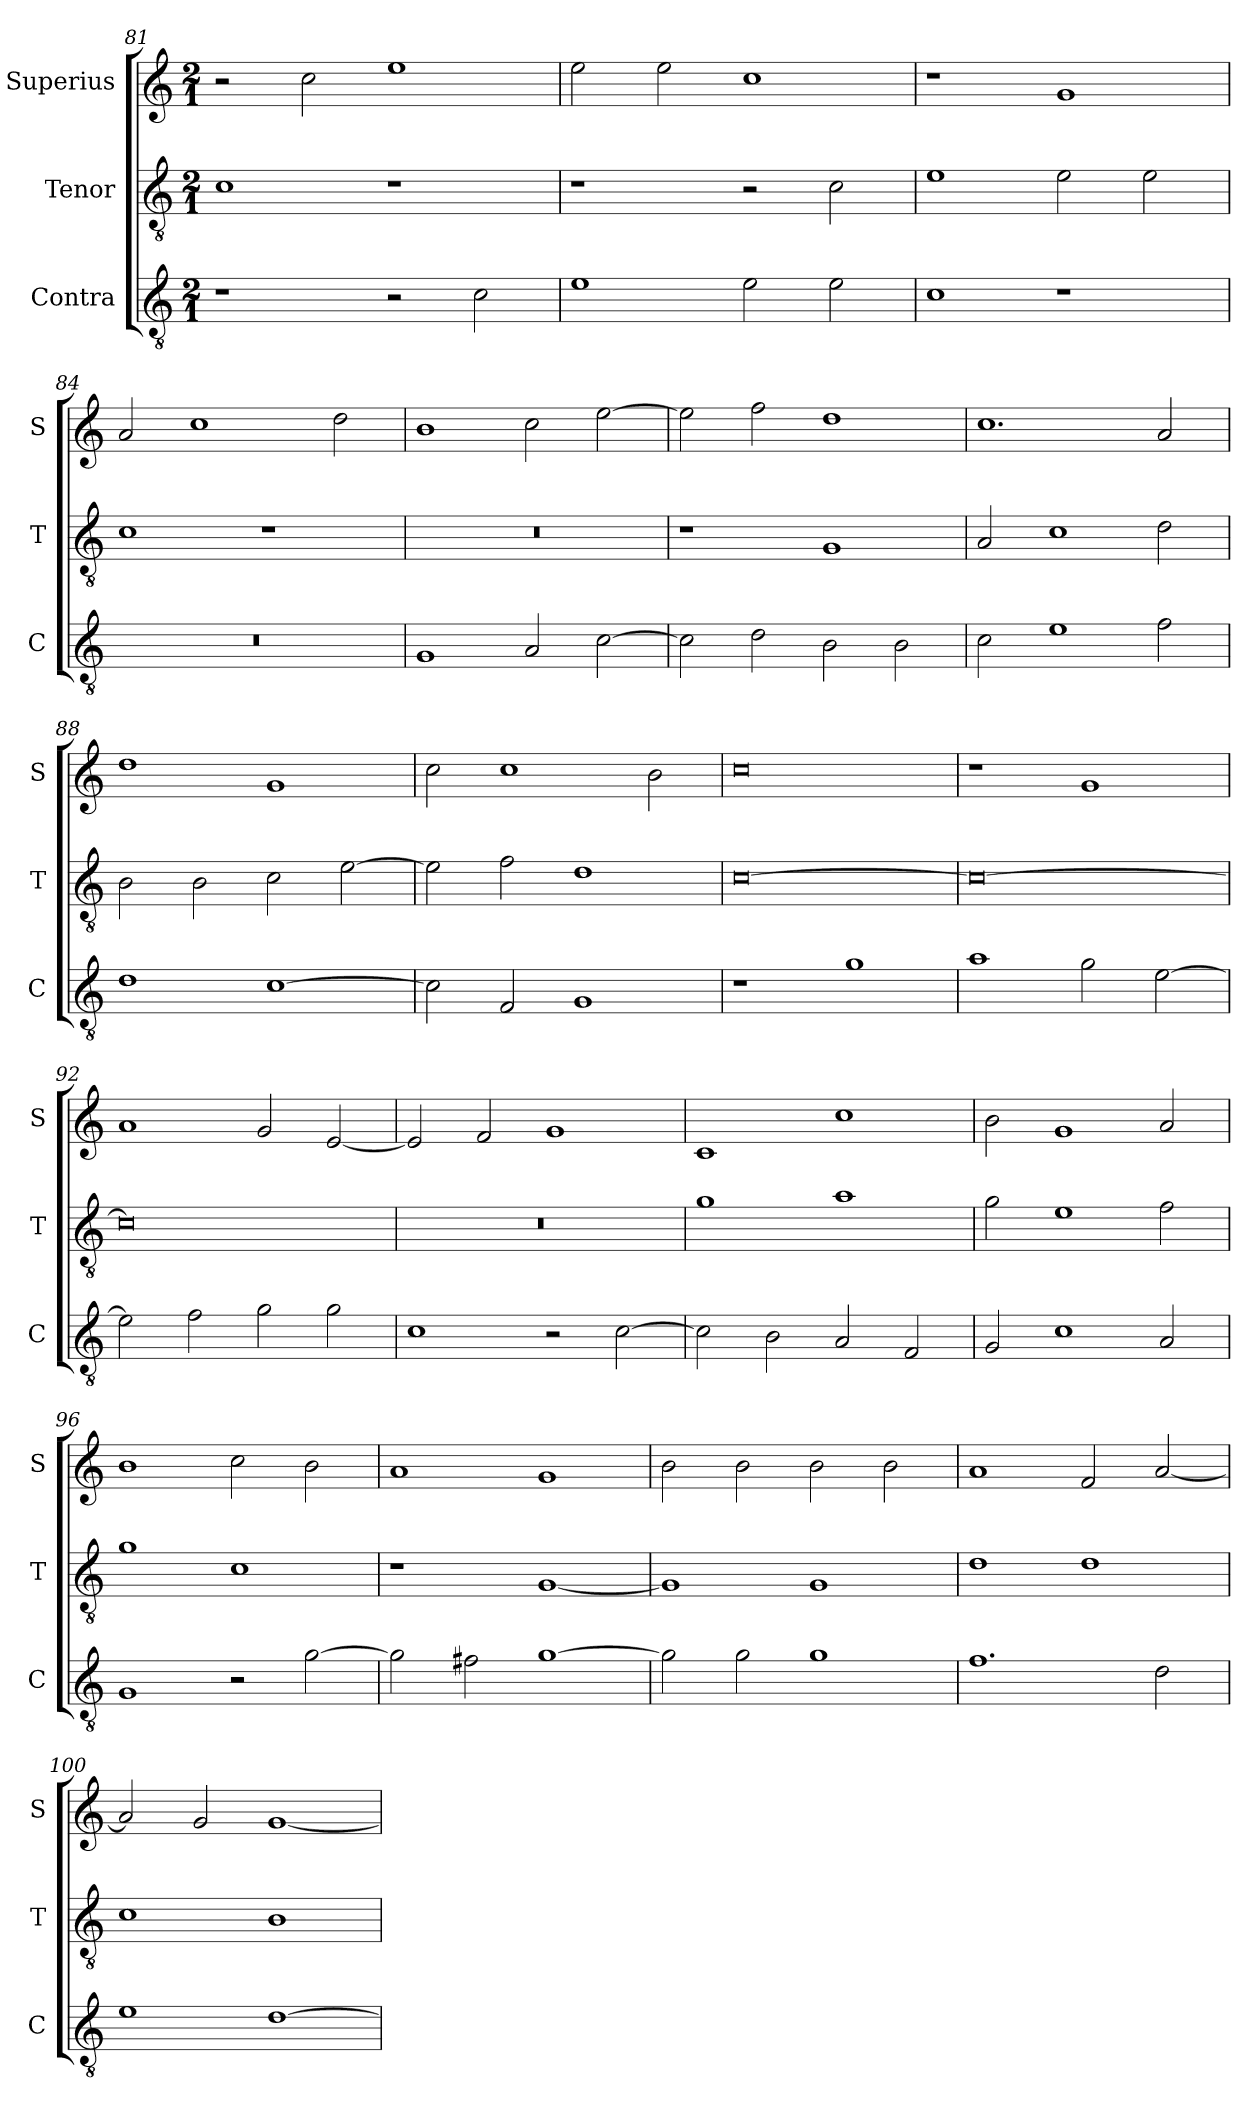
**kern	**kern	**kern
*part3	*part2	*part1
*staff3	*staff2	*staff1
*I"Contra	*I"Tenor	*I"Superius
*I'C	*I'T	*I'S
*clefGv2	*clefGv2	*clefG2
*k[]	*k[]	*k[]
*M2/1	*M2/1	*M2/1
=81	=81	=81
1r	1c	2r
.	.	2cc\
2r	1r	1ee
2c\	.	.
=82	=82	=82
1e	1r	2ee\
.	.	2ee\
2e\	2r	1cc
2e\	2c\	.
=83	=83	=83
1c	1e	1r
1r	2e\	1g
.	2e\	.
=84	=84	=84
0r	1c	2a/
.	.	1cc
.	1r	.
.	.	2dd\
=85	=85	=85
1G	0r	1b
2A/	.	2cc\
[2c\	.	[2ee\
=86	=86	=86
2c\]	1r	2ee\]
2d\	.	2ff\
2B\	1G	1dd
2B\	.	.
=87	=87	=87
2c\	2A/	1.cc
1e	1c	.
2f\	2d\	2a/
=88	=88	=88
1d	2B\	1dd
.	2B\	.
[1c	2c\	1g
.	[2e\	.
=89	=89	=89
2c\]	2e\]	2cc\
2F/	2f\	1cc
1G	1d	.
.	.	2b\
=90	=90	=90
1r	[0c	0cc
1g	.	.
=91	=91	=91
1a	0c_	1r
2g\	.	1g
[2e\	.	.
=92	=92	=92
2e\]	0c]	1a
2f\	.	.
2g\	.	2g/
2g\	.	[2e/
=93	=93	=93
1c	0r	2e/]
.	.	2f/
2r	.	1g
[2c\	.	.
=94	=94	=94
2c\]	1g	1c
2B\	.	.
2A/	1a	1cc
2F/	.	.
=95	=95	=95
2G/	2g\	2b\
1c	1e	1g
2A/	2f\	2a/
=96	=96	=96
1G	1g	1b
2r	1c	2cc\
[2g\	.	2b\
=97	=97	=97
2g\]	1r	1a
2f#X\	.	.
[1g	[1G	1g
=98	=98	=98
2g\]	1G]	2b\
2g\	.	2b\
1g	1G	2b\
.	.	2b\
=99	=99	=99
1.f	1d	1a
.	1d	2f/
2d\	.	[2a/
=100	=100	=100
1e	1c	2a/]
.	.	2g/
[1d	1B	[1g
=	=	=
*-	*-	*-
